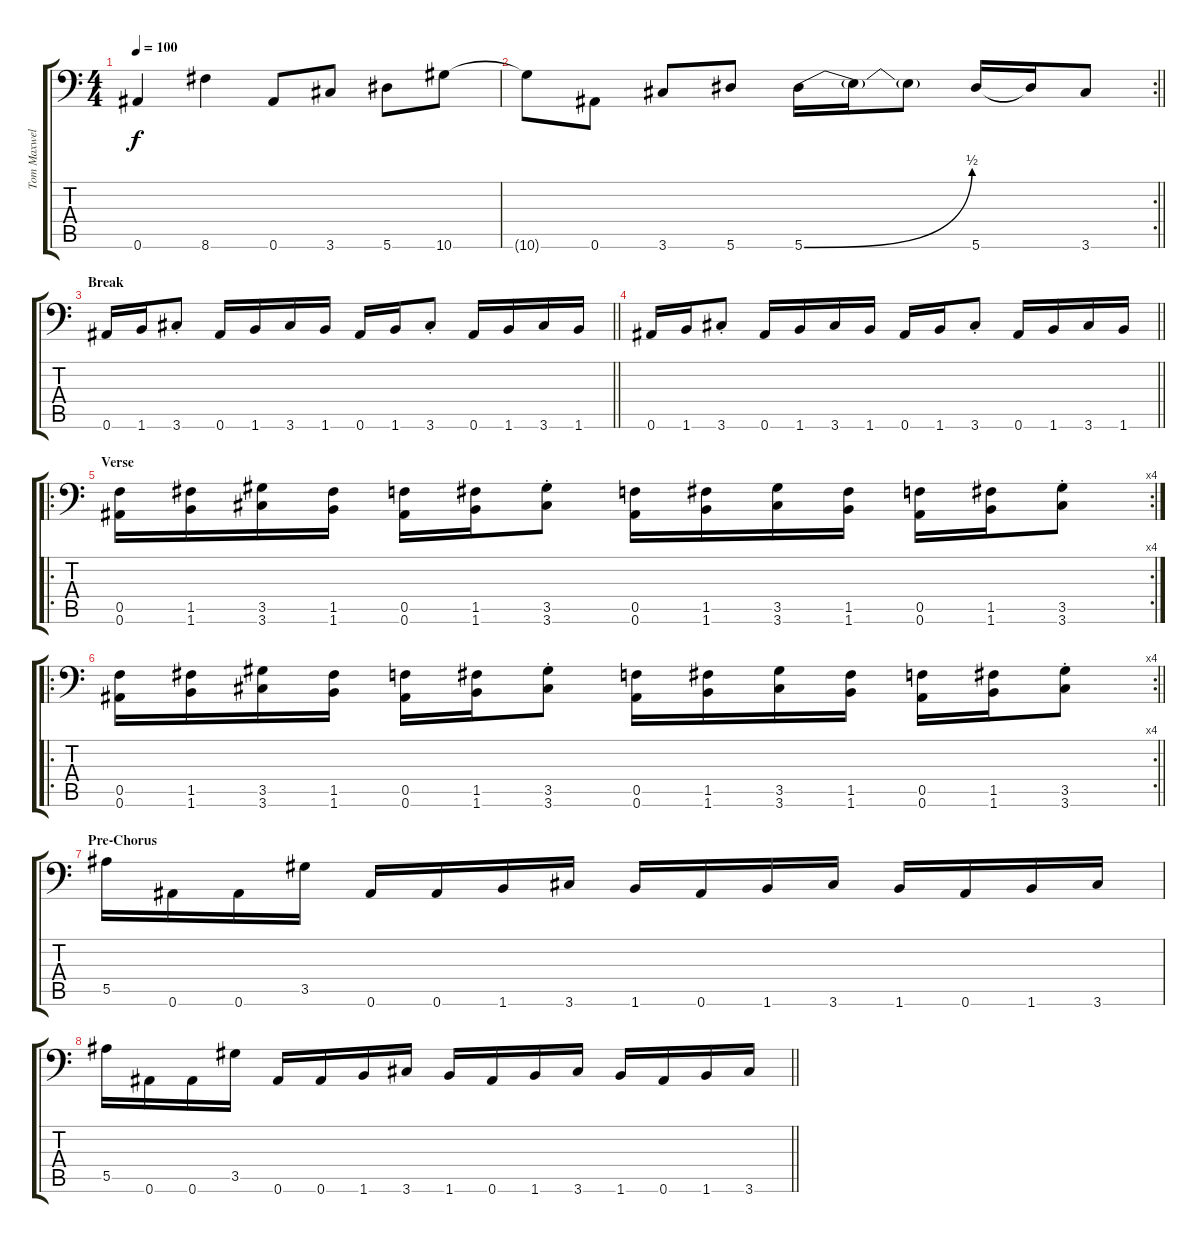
\track ("Tom Maxwell" "Tom Maxwel") {instrument distortionguitar}
\staff {score tabs}
\tuning (C4 G3 Eb3 Bb2 F2 Bb1) {hide}
\ts (4 4)
\tempo 100
\clef f4
\ks c
0.6.4{dy f} 8.6.4 0.6.8 3.6.8 5.6.8 10.6.8 |
\rc 2
\barLineRight lightlight
10.6{t}.8 0.6.8 3.6.8 5.6.8 5.6{be (bend 0 0 60 2)}.16 5.6{t}.16 5.6{t}.8 5.6.16 5.6{t}.16 3.6.8 |
\section ("" "Break")
\barLineRight lightlight
0.6.16 1.6.16 3.6{st}.8 0.6.16 1.6.16 3.6.16 1.6.16 0.6.16 1.6.16 3.6{st}.8 0.6.16 1.6.16 3.6.16 1.6.16 |
\barLineRight lightlight
0.6.16 1.6.16 3.6{st}.8 0.6.16 1.6.16 3.6.16 1.6.16 0.6.16 1.6.16 3.6{st}.8 0.6.16 1.6.16 3.6.16 1.6.16 |
\ro
\rc 4
\section ("" "Verse")
(0.5 0.6).16 (1.5 1.6).16 (3.5 3.6).16 (1.5 1.6).16 (0.5 0.6).16 (1.5 1.6).16 (3.5{st} 3.6).8 (0.5 0.6).16 (1.5 1.6).16 (3.5 3.6).16 (1.5 1.6).16 (0.5 0.6).16 (1.5 1.6).16 (3.5{st} 3.6).8 |
\ro
\rc 4
\barLineRight lightlight
(0.5 0.6).16 (1.5 1.6).16 (3.5 3.6).16 (1.5 1.6).16 (0.5 0.6).16 (1.5 1.6).16 (3.5{st} 3.6).8 (0.5 0.6).16 (1.5 1.6).16 (3.5 3.6).16 (1.5 1.6).16 (0.5 0.6).16 (1.5 1.6).16 (3.5{st} 3.6).8 |
\section ("" "Pre-Chorus")
5.5.16 0.6.16 0.6.16 3.5.16 0.6.16 0.6.16 1.6.16 3.6.16 1.6.16 0.6.16 1.6.16 3.6.16 1.6.16 0.6.16 1.6.16 3.6.16 |
\barLineRight lightlight
5.5.16 0.6.16 0.6.16 3.5.16 0.6.16 0.6.16 1.6.16 3.6.16 1.6.16 0.6.16 1.6.16 3.6.16 1.6.16 0.6.16 1.6.16 3.6.16
